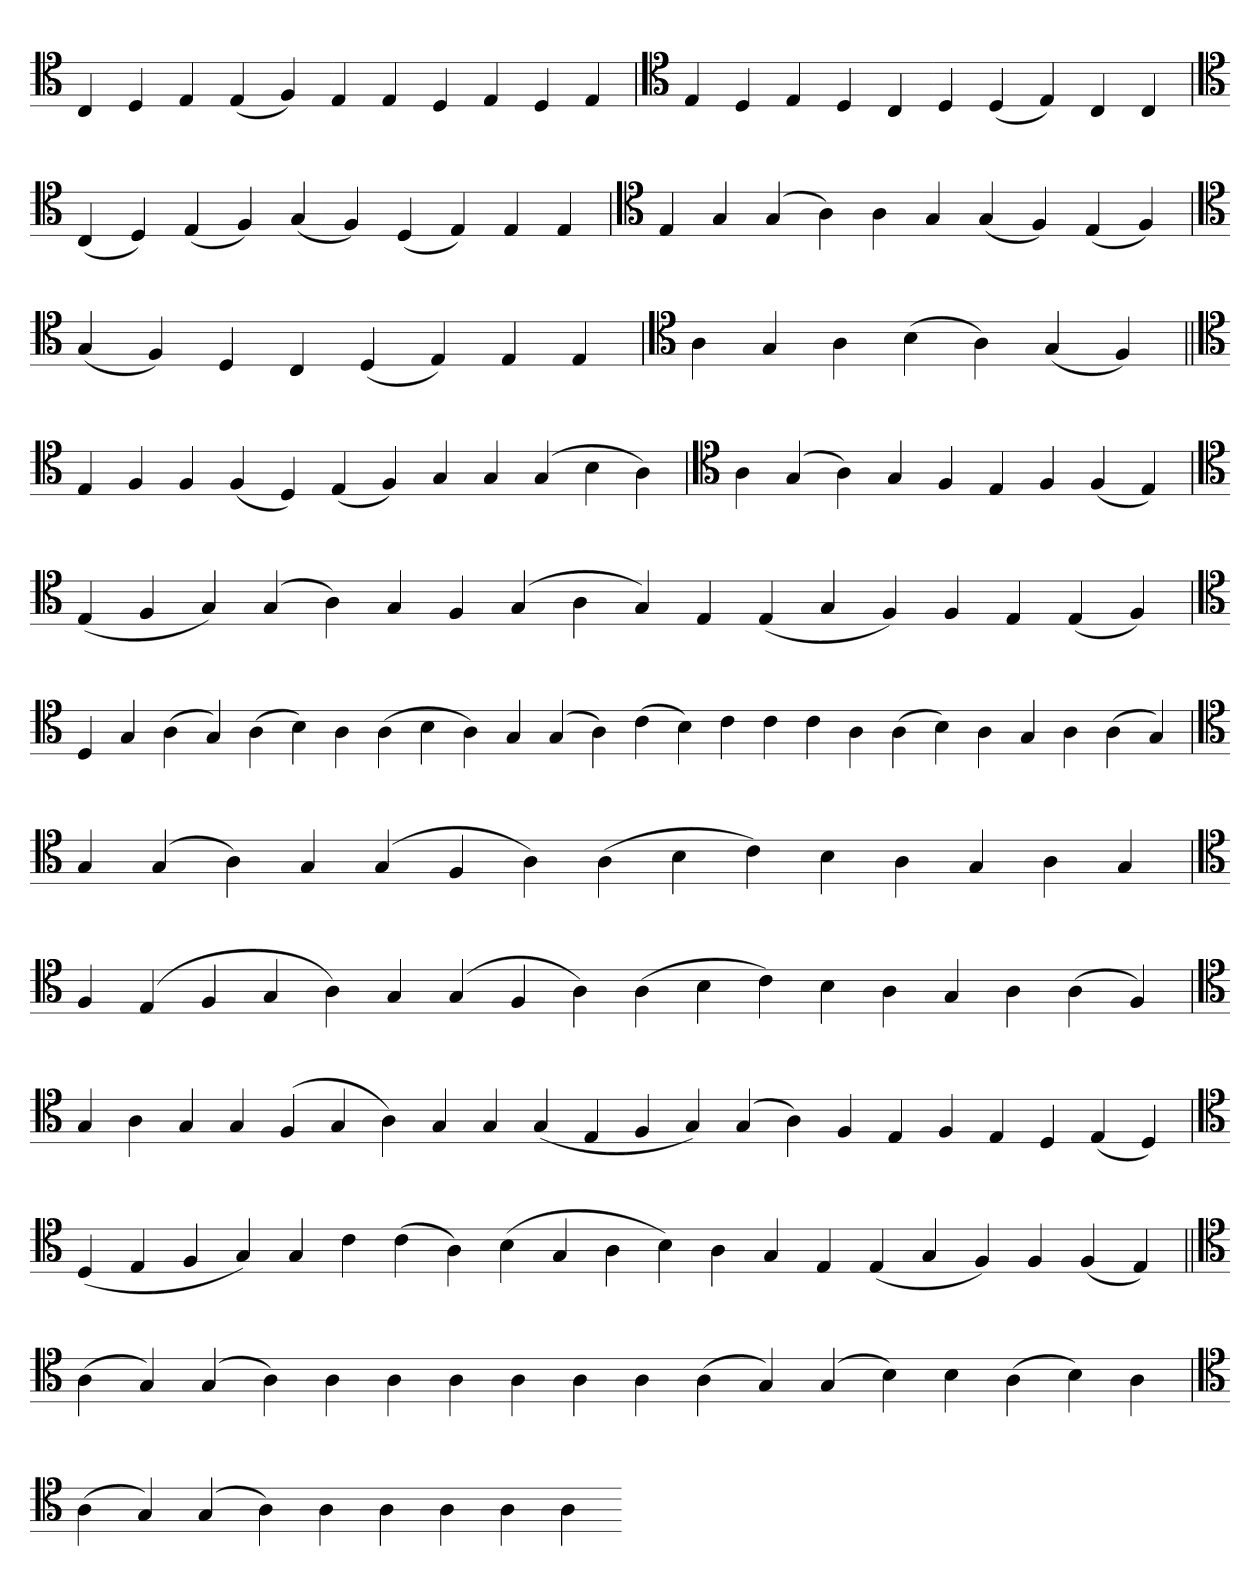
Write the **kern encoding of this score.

**kern
*part1
*staff1
*clefC4
=
4C
4D
4E
(4E
4F)
4E
4E
4D
4E
4D
4E
=`
*clefC4
4E
4D
4E
4D
4C
4D
(4D
4E)
4C
4C
='
*clefC4
(4C
4D)
(4E
4F)
(4G
4F)
(4D
4E)
4E
4E
=
*clefC4
4E
4G
(4G
4A)
4A
4G
(4G
4F)
(4E
4F)
='
*clefC4
(4G
4F)
4D
4C
(4D
4E)
4E
4E
='
*clefC4
4A
4G
4A
(4B
4A)
(4G
4F)
=||
*clefC4
4E
4F
4F
(4F
4D)
(4E
4F)
4G
4G
(4G
4B
4A)
=`
*clefC4
4A
(4G
4A)
4G
4F
4E
4F
(4F
4E)
='
*clefC4
(4E
4F
4G)
(4G
4A)
4G
4F
(4G
4A
4G)
4E
(4E
4G
4F)
4F
4E
(4E
4F)
=
*clefC4
4D
4G
(4A
4G)
(4A
4B)
4A
(4A
4B
4A)
4G
(4G
4A)
(4c
4B)
4c
4c
4c
4A
(4A
4B)
4A
4G
4A
(4A
4G)
=`
*clefC4
4G
(4G
4A)
4G
(4G
4F
4A)
(4A
4B
4c)
4B
4A
4G
4A
4G
='
*clefC4
4F
(4E
4F
4G
4A)
4G
(4G
4F
4A)
(4A
4B
4c)
4B
4A
4G
4A
(4A
4F)
=
*clefC4
4G
4A
4G
4G
(4F
4G
4A)
4G
4G
(4G
4E
4F
4G)
(4G
4A)
4F
4E
4F
4E
4D
(4E
4D)
='
*clefC4
(4D
4E
4F
4G)
4G
4c
(4c
4A)
(4B
4G
4A
4B)
4A
4G
4E
(4E
4G
4F)
4F
(4F
4E)
=||
*clefC4
(4A
4G)
(4G
4A)
4A
4A
4A
4A
4A
4A
(4A
4G)
(4G
4B)
4B
(4A
4B)
4A
=
*clefC4
(4A
4G)
(4G
4A)
4A
4A
4A
4A
4A
=-
*-
